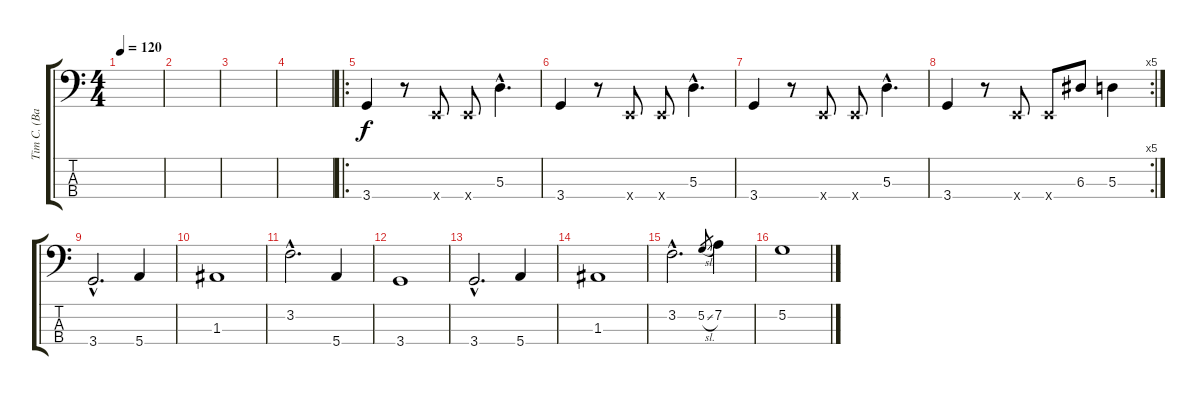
\track ("Tim C. (Bass)" "Tim C. (Ba") {instrument electricbassfinger}
\staff {score tabs}
\tuning (G2 D2 A1 E1) {hide}
\ts (4 4)
\tempo 120
\clef f4
\ks c
|
|
|
|
\ro
3.4.4 r.8 0.4{x}.8 0.4{x}.8 5.3{hac}.4{d} |
3.4.4 r.8 0.4{x}.8 0.4{x}.8 5.3{hac}.4{d} |
3.4.4 r.8 0.4{x}.8 0.4{x}.8 5.3{hac}.4{d} |
\rc 5
3.4.4 r.8 0.4{x}.8 0.4{x}.8 6.3.8 5.3.4 |
3.4{hac}.2{d} 5.4.4 |
1.3.1 |
3.2{hac}.2{d} 5.4.4 |
3.4.1 |
3.4{hac}.2{d} 5.4.4 |
1.3.1 |
3.2{hac}.2{d} 5.2{sl}.8{gr} 7.2.4 |
5.2.1
